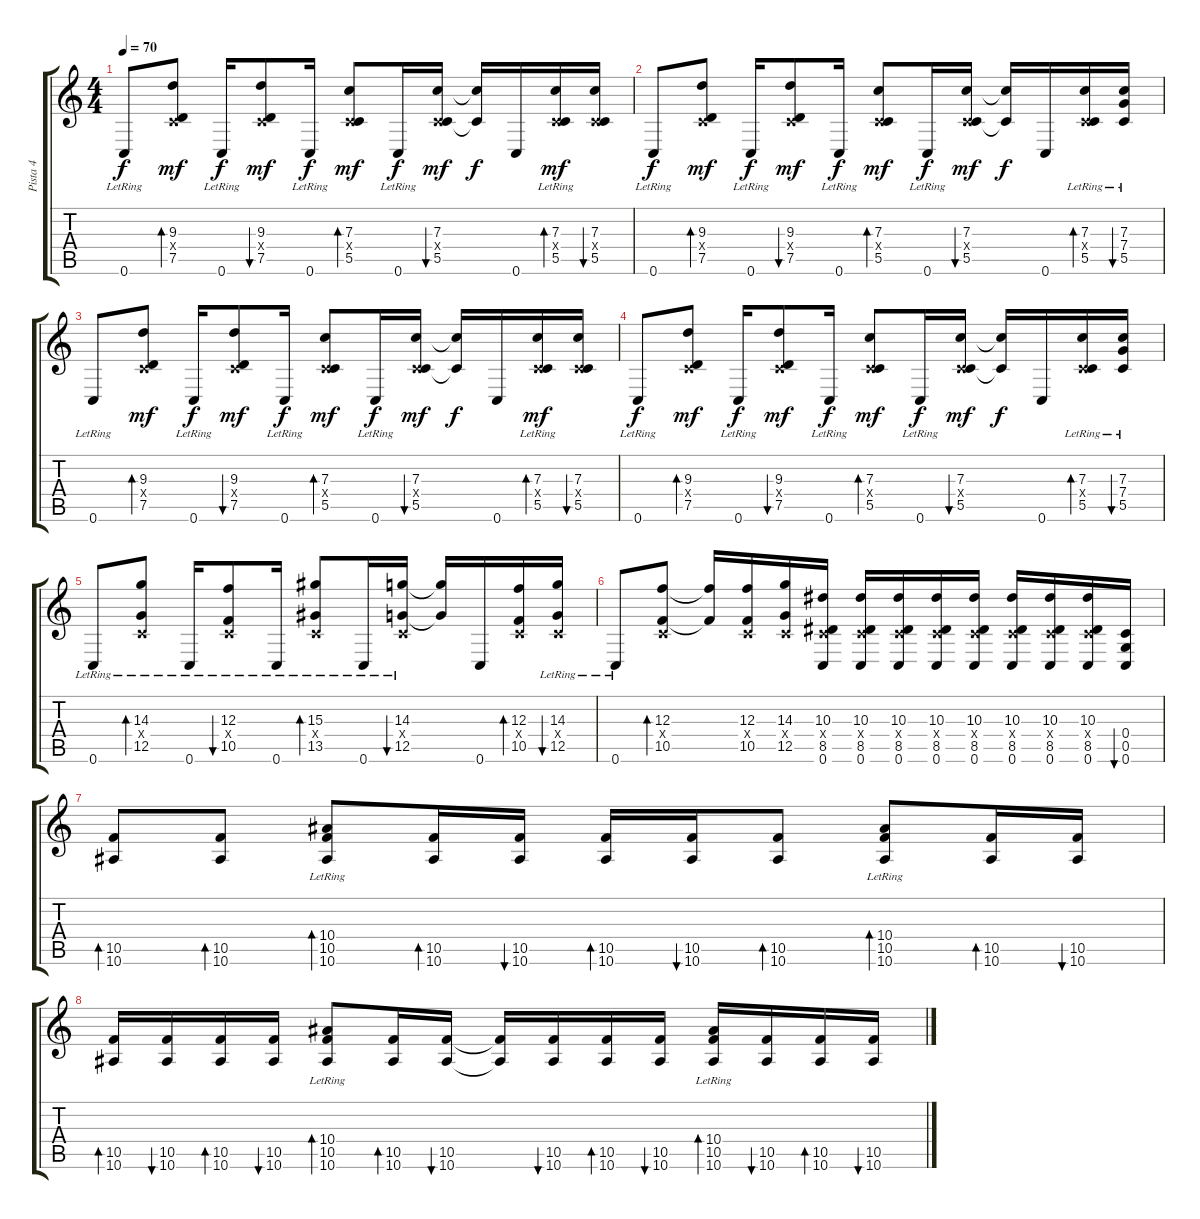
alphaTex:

\track ("Pista 4" "Pista 4") {instrument acousticguitarsteel}
\staff {score tabs}
\tuning (D4 A3 F3 C3 G2 C2) {hide}
\ts (4 4)
\tempo 70
\clef g2
\ks c
0.6{lr}.8{dy f instrument distortionguitar} (9.3 0.4{x} 7.5).8{bd 60 dy mf} 0.6{lr}.16{dy f} (9.3 0.4{x} 7.5).8{bu 60 dy mf} 0.6{lr}.16{dy f} (7.3 0.4{x} 5.5).8{bd 60 dy mf} 0.6{lr}.16{dy f} (7.3 0.4{x} 5.5).16{bu 60 dy mf} (7.3{t} 5.5{t}).16{dy f} 0.6.16 (7.3{lr} 0.4{x} 5.5{lr}).16{bd 60 dy mf} (7.3 0.4{x} 5.5).16{bu 60} |
0.6{lr}.8{dy f instrument distortionguitar} (9.3 0.4{x} 7.5).8{bd 60 dy mf} 0.6{lr}.16{dy f} (9.3 0.4{x} 7.5).8{bu 60 dy mf} 0.6{lr}.16{dy f} (7.3 0.4{x} 5.5).8{bd 60 dy mf} 0.6{lr}.16{dy f} (7.3 0.4{x} 5.5).16{bu 60 dy mf} (7.3{t} 5.5{t}).16{dy f} 0.6.16 (7.3{lr} 0.4{x} 5.5{lr}).16{bd 60} (7.3 7.4{lr} 5.5).16{bu 60} |
0.6{lr}.8{instrument distortionguitar} (9.3 0.4{x} 7.5).8{bd 60 dy mf} 0.6{lr}.16{dy f} (9.3 0.4{x} 7.5).8{bu 60 dy mf} 0.6{lr}.16{dy f} (7.3 0.4{x} 5.5).8{bd 60 dy mf} 0.6{lr}.16{dy f} (7.3 0.4{x} 5.5).16{bu 60 dy mf} (7.3{t} 5.5{t}).16{dy f} 0.6.16 (7.3{lr} 0.4{x} 5.5{lr}).16{bd 60 dy mf} (7.3 0.4{x} 5.5).16{bu 60} |
0.6{lr}.8{dy f instrument distortionguitar} (9.3 0.4{x} 7.5).8{bd 60 dy mf} 0.6{lr}.16{dy f} (9.3 0.4{x} 7.5).8{bu 60 dy mf} 0.6{lr}.16{dy f} (7.3 0.4{x} 5.5).8{bd 60 dy mf} 0.6{lr}.16{dy f} (7.3 0.4{x} 5.5).16{bu 60 dy mf} (7.3{t} 5.5{t}).16{dy f} 0.6.16 (7.3{lr} 0.4{x} 5.5{lr}).16{bd 60} (7.3 7.4{lr} 5.5).16{bu 60} |
0.6{lr}.8{instrument distortionguitar} (14.3{lr} 0.4{x} 12.5{lr}).8{bd 60} 0.6{lr}.16 (12.3{lr} 0.4{x} 10.5{lr}).8{bu 60} 0.6{lr}.16 (15.3{lr} 0.4{x} 13.5{lr}).8{bd 60} 0.6{lr}.16 (14.3{lr} 0.4{x} 12.5{lr}).16{bu 60} (14.3{t} 12.5{t}).16 0.6.16 (12.3 0.4{x} 10.5).16{bd 60} (14.3{lr} 0.4{x} 12.5{lr}).16{bu 60} |
0.6{lr}.8 (12.3 0.4{x} 10.5).8{bd 60} (12.3{t} 10.5{t}).16 (12.3 0.4{x} 10.5).16 (14.3 0.4{x} 12.5).16 (10.3 0.4{x} 8.5 0.6).16 (10.3 0.4{x} 8.5 0.6).16 (10.3 0.4{x} 8.5 0.6).16 (10.3 0.4{x} 8.5 0.6).16 (10.3 0.4{x} 8.5 0.6).16 (10.3 0.4{x} 8.5 0.6).16 (10.3 0.4{x} 8.5 0.6).16 (10.3 0.4{x} 8.5 0.6).16 (0.4 0.5 0.6).16{bu 60} |
(10.5 10.6).8{bd 60 instrument acousticguitarsteel} (10.5 10.6).8{bd 60} (10.4{lr} 10.5 10.6).8{bd 60} (10.5 10.6).16{bd 60} (10.5 10.6).16{bu 60} (10.5 10.6).16{bd 60} (10.5 10.6).16{bu 60} (10.5 10.6).8{bd 60} (10.4{lr} 10.5 10.6).8{bd 60} (10.5 10.6).16{bd 60} (10.5 10.6).16{bu 60} |
(10.5 10.6).16{bd 60} (10.5 10.6).16{bu 60} (10.5 10.6).16{bd 60} (10.5 10.6).16{bu 60} (10.4{lr} 10.5 10.6).8{bd 60} (10.5 10.6).16{bd 60} (10.5 10.6).16{bu 60} (10.5{t} 10.6{t}).16 (10.5 10.6).16{bu 60} (10.5 10.6).16{bd 60} (10.5 10.6).16{bu 60} (10.4{lr} 10.5 10.6).16{bd 60} (10.5 10.6).16{bu 60} (10.5 10.6).16{bd 60} (10.5 10.6).16{bu 60}
